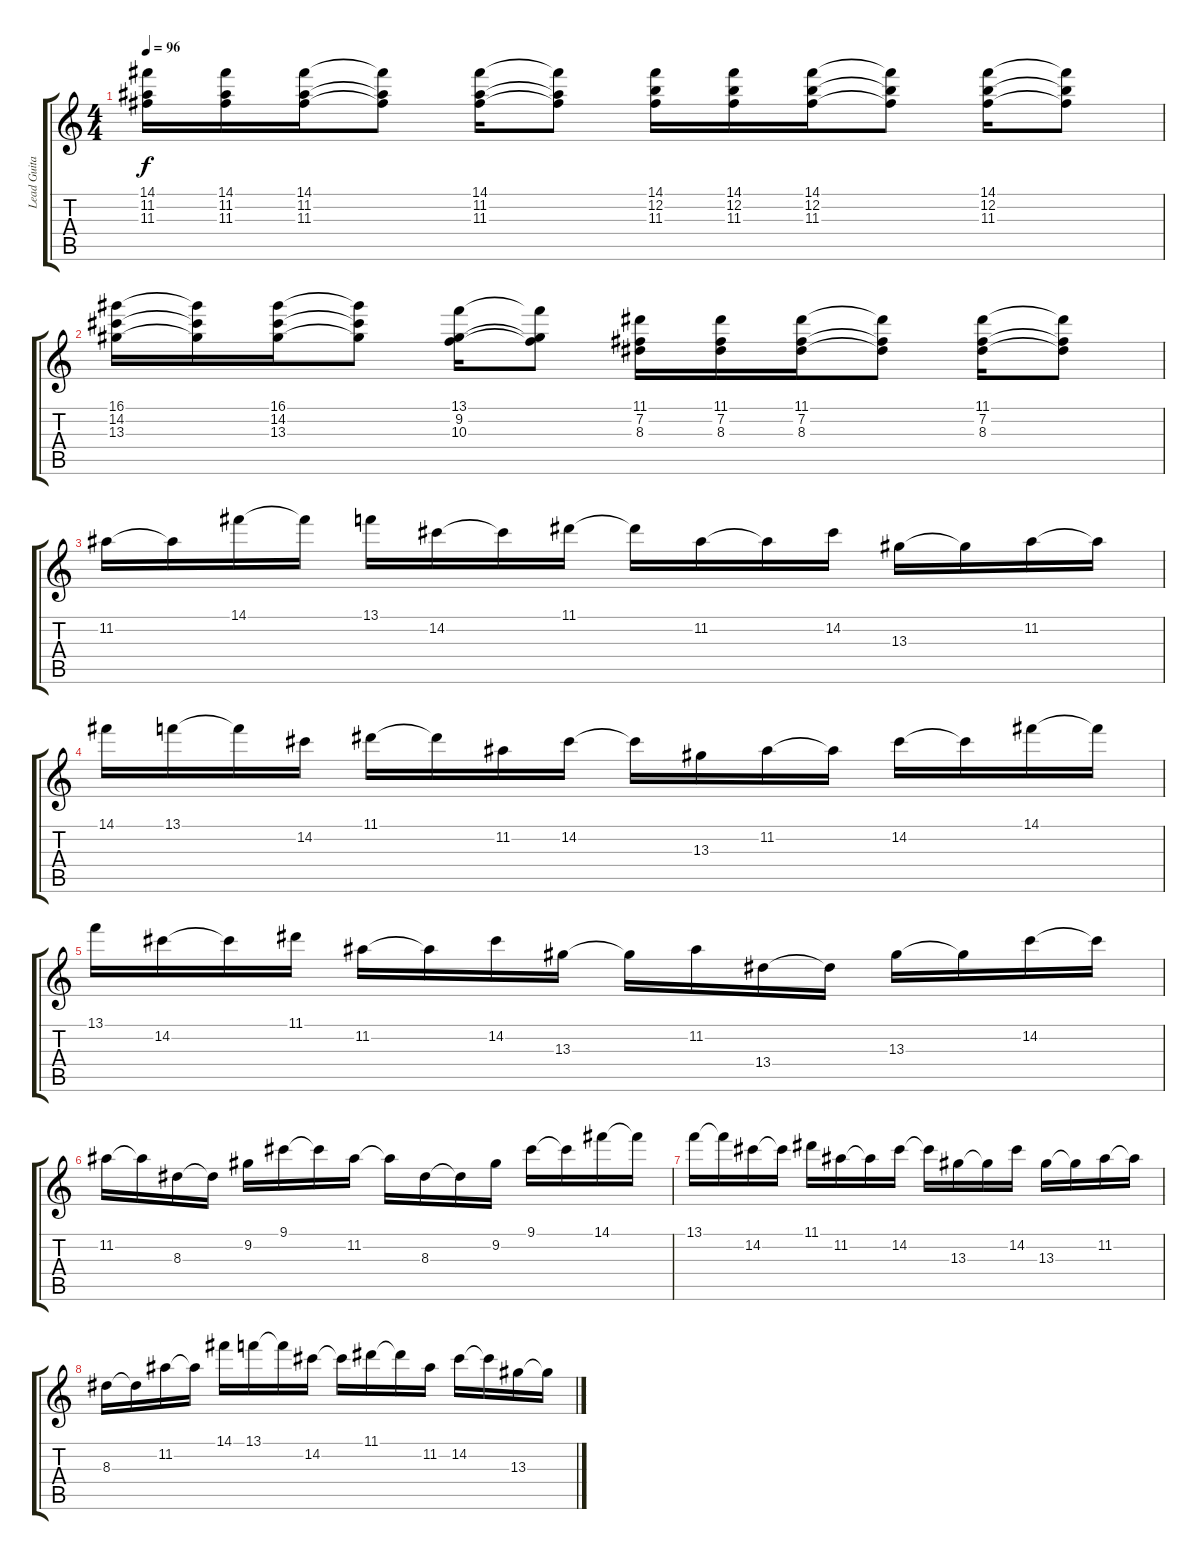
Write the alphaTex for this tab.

\track ("Lead Guitar" "Lead Guita") {instrument overdrivenguitar}
\staff {score tabs}
\tuning (E4 B3 G3 D3 A2 E2) {hide}
\ts (4 4)
\tempo 96
\clef g2
\ks c
(14.1 11.2 11.3).16{dy f} (14.1 11.2 11.3).16 (14.1 11.2 11.3).16 (14.1{t} 11.2{t} 11.3{t}).8 (14.1 11.2 11.3).16 (14.1{t} 11.2{t} 11.3{t}).8 (14.1 12.2 11.3).16 (14.1 12.2 11.3).16 (14.1 12.2 11.3).16 (14.1{t} 12.2{t} 11.3{t}).8 (14.1 12.2 11.3).16 (14.1{t} 12.2{t} 11.3{t}).8 |
(16.1 14.2 13.3).16 (16.1{t} 14.2{t} 13.3{t}).16 (16.1 14.2 13.3).16 (16.1{t} 14.2{t} 13.3{t}).8 (13.1 9.2 10.3).16 (13.1{t} 9.2{t} 10.3{t}).8 (11.1 7.2 8.3).16 (11.1 7.2 8.3).16 (11.1 7.2 8.3).16 (11.1{t} 7.2{t} 8.3{t}).8 (11.1 7.2 8.3).16 (11.1{t} 7.2{t} 8.3{t}).8 |
11.2.16 11.2{t}.16 14.1.16 14.1{t}.16 13.1.16 14.2.16 14.2{t}.16 11.1.16 11.1{t}.16 11.2.16 11.2{t}.16 14.2.16 13.3.16 13.3{t}.16 11.2.16 11.2{t}.16 |
14.1.16 13.1.16 13.1{t}.16 14.2.16 11.1.16 11.1{t}.16 11.2.16 14.2.16 14.2{t}.16 13.3.16 11.2.16 11.2{t}.16 14.2.16 14.2{t}.16 14.1.16 14.1{t}.16 |
13.1.16 14.2.16 14.2{t}.16 11.1.16 11.2.16 11.2{t}.16 14.2.16 13.3.16 13.3{t}.16 11.2.16 13.4.16 13.4{t}.16 13.3.16 13.3{t}.16 14.2.16 14.2{t}.16 |
11.2.16 11.2{t}.16 8.3.16 8.3{t}.16 9.2.16 9.1.16 9.1{t}.16 11.2.16 11.2{t}.16 8.3.16 8.3{t}.16 9.2.16 9.1.16 9.1{t}.16 14.1.16 14.1{t}.16 |
13.1.16 13.1{t}.16 14.2.16 14.2{t}.16 11.1.16 11.2.16 11.2{t}.16 14.2.16 14.2{t}.16 13.3.16 13.3{t}.16 14.2.16 13.3.16 13.3{t}.16 11.2.16 11.2{t}.16 |
8.3.16 8.3{t}.16 11.2.16 11.2{t}.16 14.1.16 13.1.16 13.1{t}.16 14.2.16 14.2{t}.16 11.1.16 11.1{t}.16 11.2.16 14.2.16 14.2{t}.16 13.3.16 13.3{t}.16
